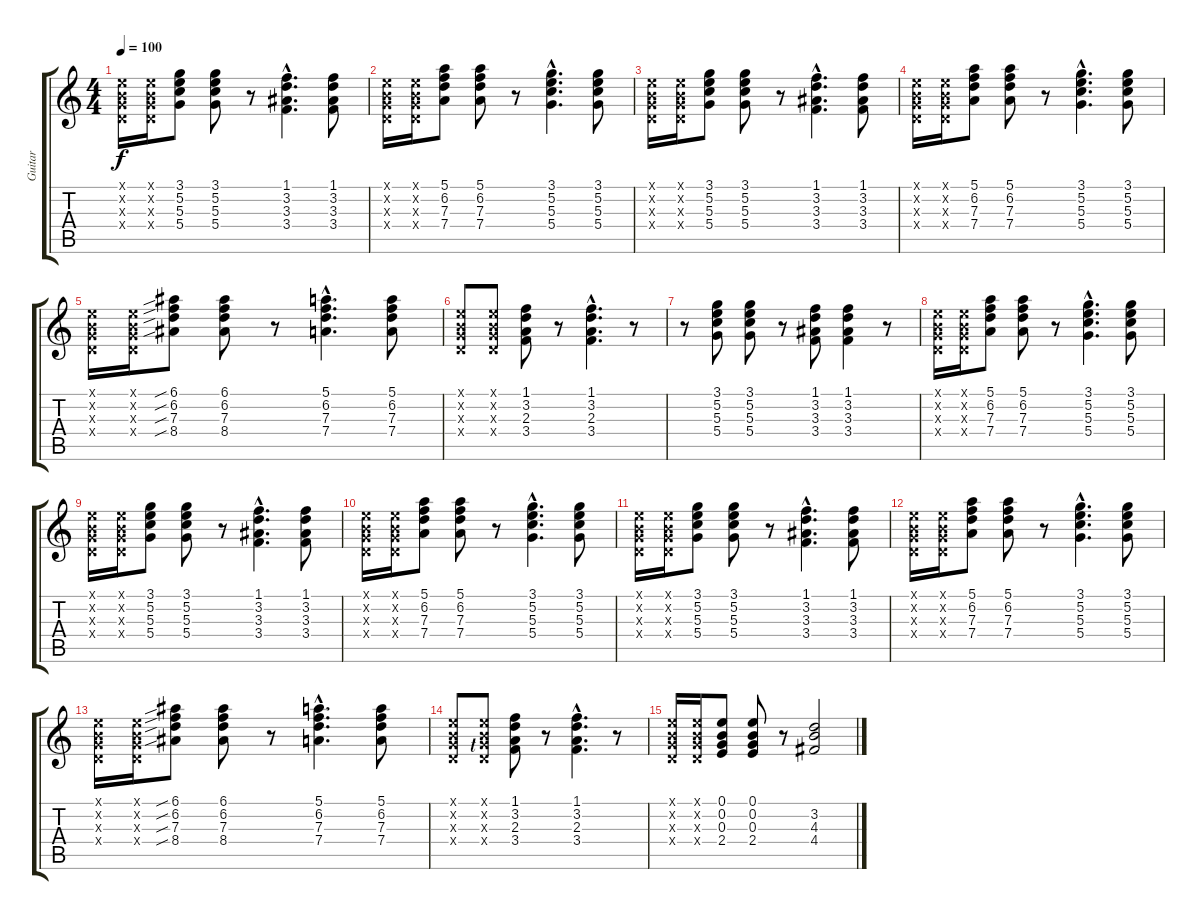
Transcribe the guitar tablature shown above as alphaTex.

\track ("Guitar" "Guitar") {instrument overdrivenguitar}
\staff {score tabs}
\tuning (E4 B3 G3 D3 A2 E2) {hide}
\ts (4 4)
\tempo 100
\clef g2
\ks c
(0.1{x} 0.2{x} 0.3{x} 0.4{x}).16{dy f} (0.1{x} 0.2{x} 0.3{x} 0.4{x}).16 (3.1 5.2 5.3 5.4).8 (3.1 5.2 5.3 5.4).8 r.8 (1.1{hac} 3.2{hac} 3.3{hac} 3.4{hac}).4{d} (1.1 3.2 3.3 3.4).8 |
(0.1{x} 0.2{x} 0.3{x} 0.4{x}).16 (0.1{x} 0.2{x} 0.3{x} 0.4{x}).16 (5.1 6.2 7.3 7.4).8 (5.1 6.2 7.3 7.4).8 r.8 (3.1{hac} 5.2{hac} 5.3{hac} 5.4{hac}).4{d} (3.1 5.2 5.3 5.4).8 |
(0.1{x} 0.2{x} 0.3{x} 0.4{x}).16 (0.1{x} 0.2{x} 0.3{x} 0.4{x}).16 (3.1 5.2 5.3 5.4).8 (3.1 5.2 5.3 5.4).8 r.8 (1.1{hac} 3.2{hac} 3.3{hac} 3.4{hac}).4{d} (1.1 3.2 3.3 3.4).8 |
(0.1{x} 0.2{x} 0.3{x} 0.4{x}).16 (0.1{x} 0.2{x} 0.3{x} 0.4{x}).16 (5.1 6.2 7.3 7.4).8 (5.1 6.2 7.3 7.4).8 r.8 (3.1{hac} 5.2{hac} 5.3{hac} 5.4{hac}).4{d} (3.1 5.2 5.3 5.4).8 |
(0.1{x} 0.2{x} 0.3{x} 0.4{x}).16 (0.1{x} 0.2{x} 0.3{x} 0.4{x}).16 (6.1{sib} 6.2{sib} 7.3{sib} 8.4{sib}).8 (6.1 6.2 7.3 8.4).8 r.8 (5.1{hac} 6.2{hac} 7.3{hac} 7.4{hac}).4{d} (5.1 6.2 7.3 7.4).8 |
(0.1{x} 0.2{x} 0.3{x} 0.4{x}).8 (0.1{x} 0.2{x} 0.3{x} 0.4{x}).8 (1.1 3.2 2.3 3.4).8 r.8 (1.1{hac} 3.2{hac} 2.3{hac} 3.4{hac}).4{d} r.8 |
r.8 (3.1 5.2 5.3 5.4).8 (3.1 5.2 5.3 5.4).8 r.8 (1.1 3.2 3.3 3.4).8 (1.1 3.2 3.3 3.4).4 r.8 |
(0.1{x} 0.2{x} 0.3{x} 0.4{x}).16 (0.1{x} 0.2{x} 0.3{x} 0.4{x}).16 (5.1 6.2 7.3 7.4).8 (5.1 6.2 7.3 7.4).8 r.8 (3.1{hac} 5.2{hac} 5.3{hac} 5.4{hac}).4{d} (3.1 5.2 5.3 5.4).8 |
(0.1{x} 0.2{x} 0.3{x} 0.4{x}).16 (0.1{x} 0.2{x} 0.3{x} 0.4{x}).16 (3.1 5.2 5.3 5.4).8 (3.1 5.2 5.3 5.4).8 r.8 (1.1{hac} 3.2{hac} 3.3{hac} 3.4{hac}).4{d} (1.1 3.2 3.3 3.4).8 |
(0.1{x} 0.2{x} 0.3{x} 0.4{x}).16 (0.1{x} 0.2{x} 0.3{x} 0.4{x}).16 (5.1 6.2 7.3 7.4).8 (5.1 6.2 7.3 7.4).8 r.8 (3.1{hac} 5.2{hac} 5.3{hac} 5.4{hac}).4{d} (3.1 5.2 5.3 5.4).8 |
(0.1{x} 0.2{x} 0.3{x} 0.4{x}).16 (0.1{x} 0.2{x} 0.3{x} 0.4{x}).16 (3.1 5.2 5.3 5.4).8 (3.1 5.2 5.3 5.4).8 r.8 (1.1{hac} 3.2{hac} 3.3{hac} 3.4{hac}).4{d} (1.1 3.2 3.3 3.4).8 |
(0.1{x} 0.2{x} 0.3{x} 0.4{x}).16 (0.1{x} 0.2{x} 0.3{x} 0.4{x}).16 (5.1 6.2 7.3 7.4).8 (5.1 6.2 7.3 7.4).8 r.8 (3.1{hac} 5.2{hac} 5.3{hac} 5.4{hac}).4{d} (3.1 5.2 5.3 5.4).8 |
(0.1{x} 0.2{x} 0.3{x} 0.4{x}).16 (0.1{x} 0.2{x} 0.3{x} 0.4{x}).16 (6.1{sib} 6.2{sib} 7.3{sib} 8.4{sib}).8 (6.1 6.2 7.3 8.4).8 r.8 (5.1{hac} 6.2{hac} 7.3{hac} 7.4{hac}).4{d} (5.1 6.2 7.3 7.4).8 |
(0.1{x} 0.2{x} 0.3{x} 0.4{x}).8 (0.1{x} 0.2{x} 0.3{x lf 1} 0.4{x}).8 (1.1 3.2 2.3 3.4).8 r.8 (1.1{hac} 3.2{hac} 2.3{hac} 3.4{hac}).4{d} r.8 |
(0.1{x} 0.2{x} 0.3{x} 0.4{x}).16 (0.1{x} 0.2{x} 0.3{x} 0.4{x}).16 (0.1 0.2 0.3 2.4).8 (0.1 0.2 0.3 2.4).8 r.8 (3.2 4.3 4.4).2
